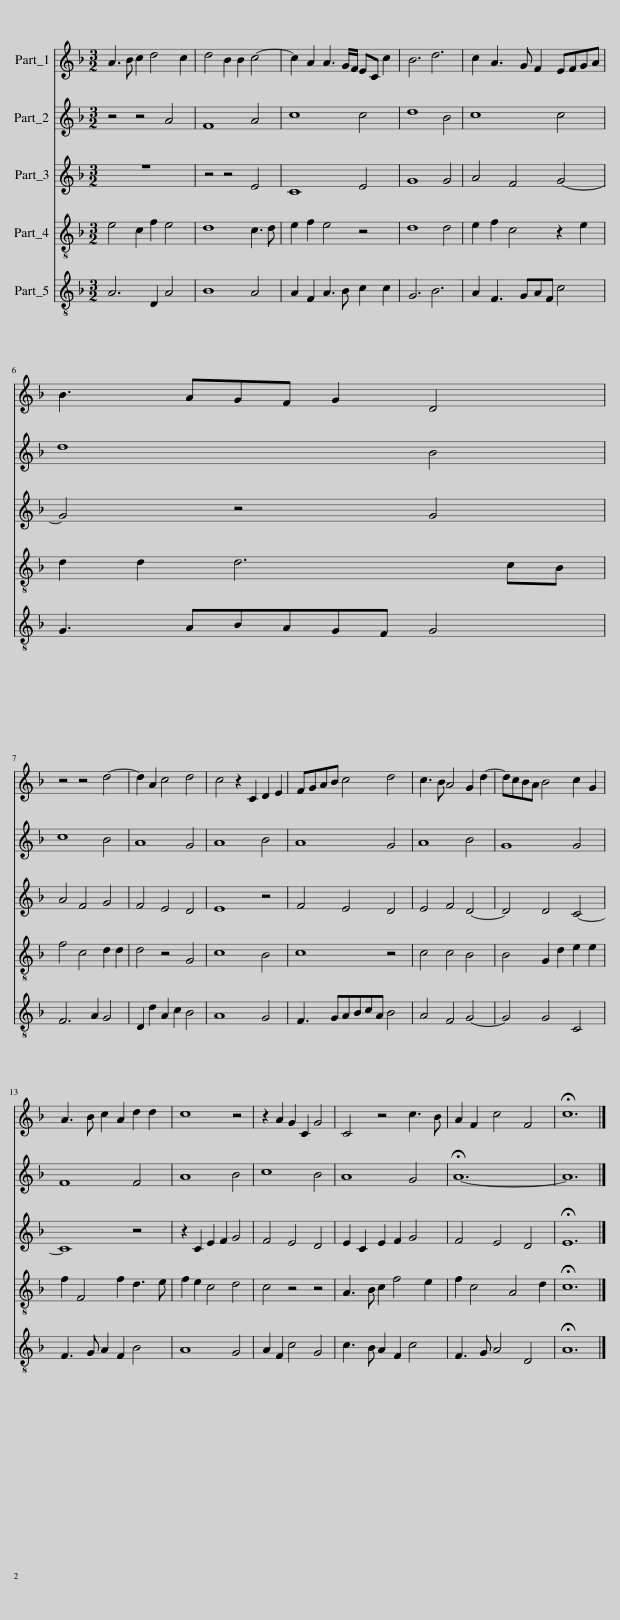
X:1
%%score 1 2 3 4 5
L:1/8
M:3/2
I:linebreak $
K:F
V:1 treble
V:2 treble
V:3 treble
V:4 treble-8
V:5 treble-8
V:1
 A3 B c2 d4 c2 | d4 B2 B2 c4- | c2 A2 A3 G/F/ EC c2 | B6 d6 | c2 A3 G F2 EFGA |$ %5
 B3 AGF G2 D4 |$ z4 z4 d4- | d2 A2 c4 d4 | c4 z2 C2 D2 E2 | FGAB c4 d4 | %10
 c3 B A4 G2 d2- | dcBA B4 c2 G2 |$ A3 B c2 A2 d2 d2 | c8 z4 | z2 A2 G2 C2 G4 | %15
 C4 z4 c3 B | A2 F2 c4 F4 | !fermata!c12 |] %18
V:2
 z4 z4 A4 | F8 A4 | c8 c4 | d8 B4 | c8 c4 |$ %5
 d8 B4 |$ c8 B4 | A8 G4 | A8 B4 | A8 G4 | %10
 A8 B4 | G8 G4 |$ F8 F4 | A8 B4 | c8 B4 | %15
 A8 G4 | !fermata!A12- | A12 |] %18
V:3
 z12 | z4 z4 E4 | C8 E4 | G8 G4 | A4 F4 G4- |$ %5
 G4 z4 G4 |$ A4 F4 G4 | F4 E4 D4 | E8 z4 | F4 E4 D4 | %10
 E4 F4 D4- | D4 D4 C4- |$ C8 z4 | z2 C2 E2 F2 G4 | F4 E4 D4 | %15
 E2 C2 E2 F2 G4 | F4 E4 D4 | !fermata!E12 |] %18
V:4
 e4 c2 f2 e4 | d8 c3 d | e2 f2 e4 z4 | d8 d4 | e2 f2 c4 z2 e2 |$ %5
 d2 d2 d6 cB |$ f4 c4 d2 d2 | d4 z4 G4 | c8 B4 | c8 z4 | %10
 c4 c4 B4 | B4 G2 d2 e2 e2 |$ f2 F4 f2 d3 e | f2 e2 c4 d4 | c4 z4 z4 | %15
 A3 B c2 f4 e2 | f2 c4 A4 d2 | !fermata!c12 |] %18
V:5
 A6 D2 A4 | B8 A4 | A2 F2 A3 B c2 c2 | G6 B6 | A2 F3 GAF c4 |$ %5
 G3 ABAGF G4 |$ F6 A2 G4 | D2 d2 A2 c2 B4 | A8 G4 | F3 GABcA B4 | %10
 A4 F4 G4- | G4 G4 C4 |$ F3 G A2 F2 B4 | A8 G4 | A2 F2 c4 G4 | %15
 c3 B A2 F2 c4 | F3 G A4 D4 | !fermata!A12 |] %18
